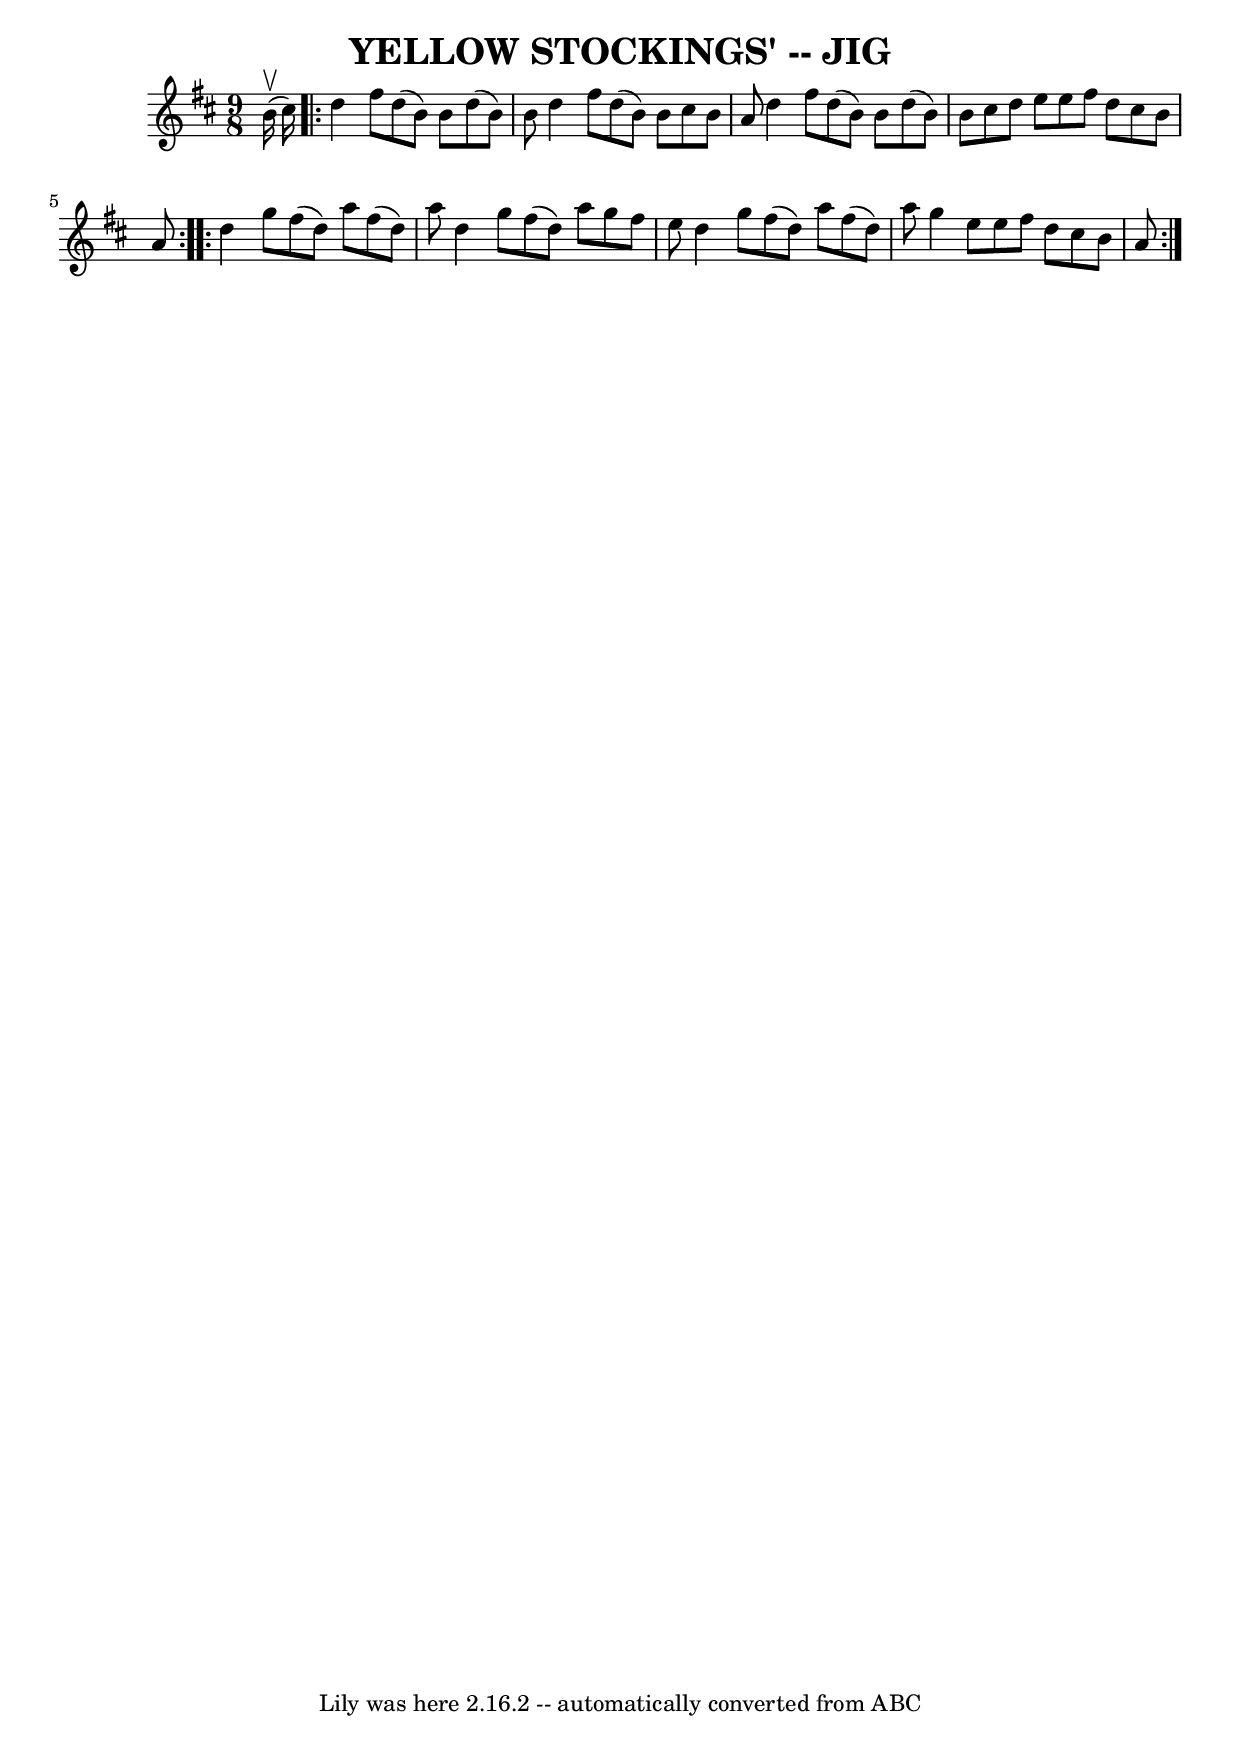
\version "2.16.2"
\include "Mammoth.ily"
\header {
  %% book = "Ryan's Mammoth Collection of Fiddle Tunes"
 crossRefNumber = "1"
 footnotes = ""
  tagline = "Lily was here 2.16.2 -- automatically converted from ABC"
  title = "YELLOW STOCKINGS' -- JIG"

}
voicedefault =  {


  \time 9/8 
  \key d \major
 b'16 (^\upbow cis''16)       
  \repeat volta 2 {
 d''4 fis''8 d''8 (b'8) b'8 d''8 (b'8) b'8      |
 d''4 fis''8 d''8 (b'8) b'8 cis''8 b'8 a'8     |
 d''4 fis''8 d''8 (b'8) b'8 d''8 (b'8) b'8    |
 cis''8 d''8 e''8 e''8 fis''8 d''8 cis''8 b'8   
 a'8    
  }     
  \repeat volta 2 {
 d''4 g''8 fis''8 (d''8) a''8 fis''8 (d''8) a''8     |
 d''4 g''8 fis''8 (d''8) a''8 g''8 fis''8 e''8     |
 d''4 g''8 fis''8 (d''8) a''8 fis''8 (d''8) a''8    |
 g''4 e''8 e''8    
 fis''8 d''8 cis''8 b'8 a'8    
  }   

}

\score{
  <<

    \context Staff="default"
    {
      \voicedefault 
      
    }

  >>
  \layout {
    
  }
  \midi {
  }

}
